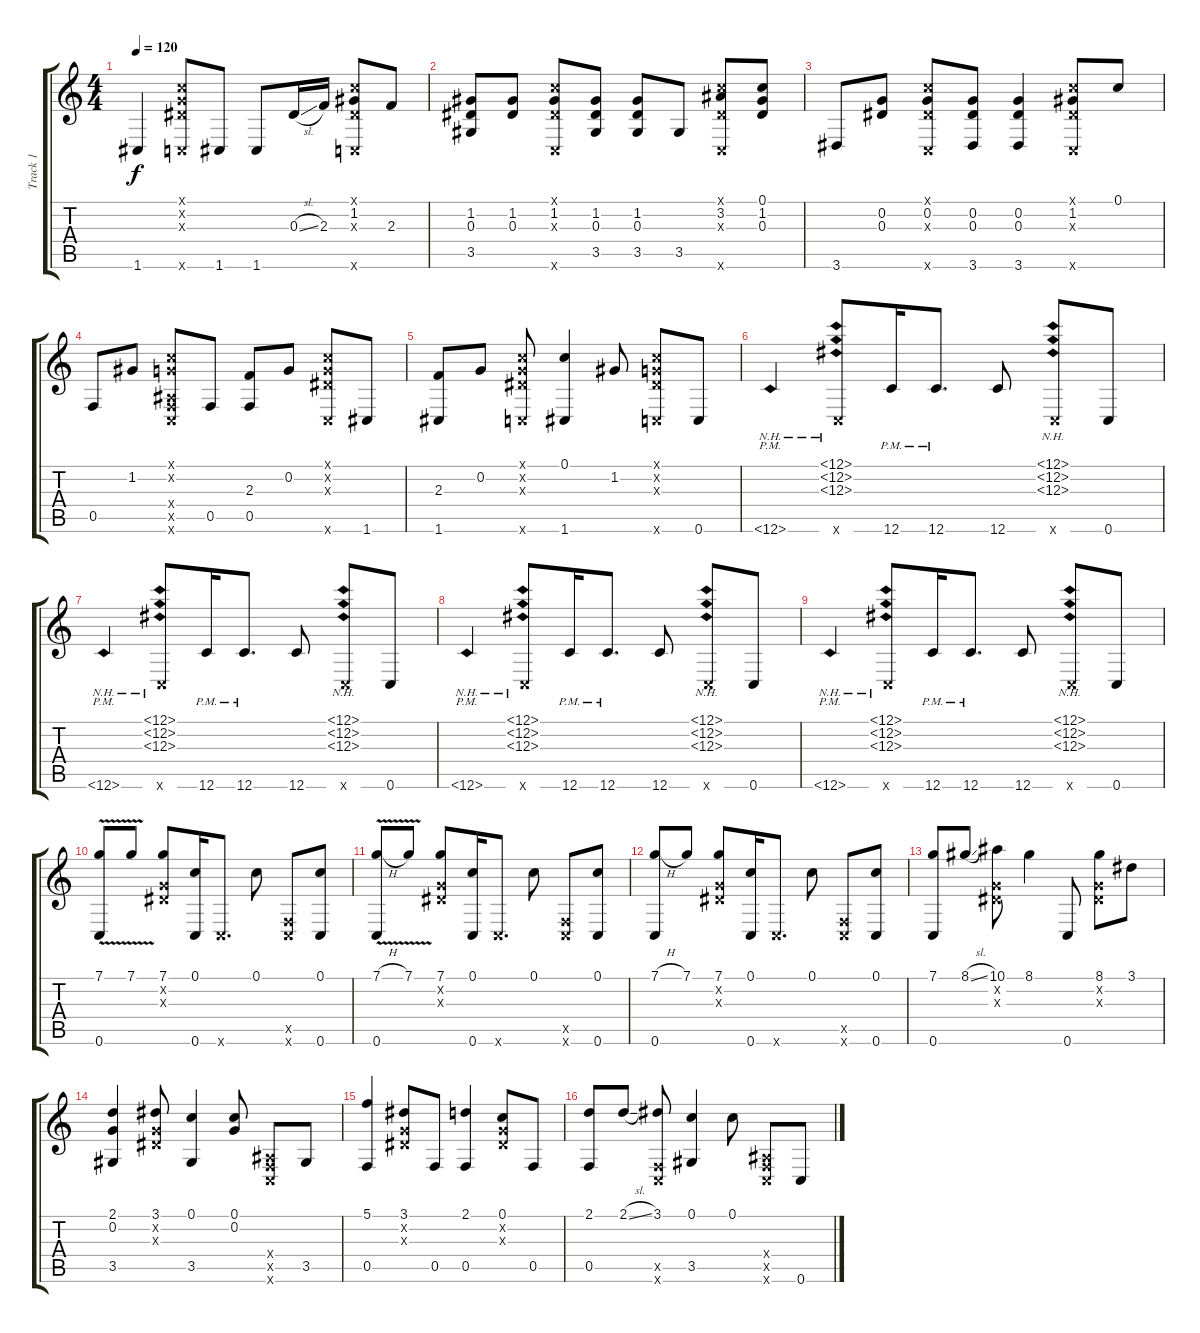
\track ("Track 1" "Track 1") {instrument acousticguitarsteel}
\staff {score tabs}
\tuning (C4 G3 Eb3 Bb2 F2 C2) {hide}
\ts (4 4)
\tempo 120
\clef g2
\ks c
1.6.4{dy f} (0.1{x} 0.2{x} 0.3{x} 0.6{x}).8 1.6.8 1.6.8 0.3{sl}.16 2.3.16 (0.1{x} 1.2 0.3{x} 0.6{x}).8 2.3.8 |
(1.2 0.3 3.5).8 (1.2 0.3).8 (0.1{x} 1.2 0.3{x} 0.6{x}).8 (1.2 0.3 3.5).8 (1.2 0.3 3.5).8 3.5.8 (0.1{x} 3.2 0.3{x} 0.6{x}).8 (0.1 1.2 0.3).8 |
3.6.8 (0.2 0.3).8 (0.1{x} 0.2 0.3{x} 0.6{x}).8 (0.2 0.3 3.6).8 (0.2 0.3 3.6).4 (0.1{x} 1.2 0.3{x} 0.6{x}).8 0.1.8 |
0.5.8 1.2.8 (0.1{x} 0.2{x} 0.4{x} 0.5{x} 0.6{x}).8 0.5.8 (2.3 0.5).8 0.2.8 (0.1{x} 0.2{x} 0.3{x} 0.6{x}).8 1.6.8 |
(2.3 1.6).8 0.2.8 (0.1{x} 0.2{x} 0.3{x} 0.6{x}).8 (0.1 1.6).4 1.2.8 (0.1{x} 0.2{x} 0.3{x} 0.6{x}).8 0.6.8 |
12.6{nh pm}.4 (12.1{nh} 12.2{nh} 12.3{nh} 0.6{x}).8 12.6{pm}.16 12.6{pm}.8{d} 12.6.8 (12.1{nh} 12.2{nh} 12.3{nh} 0.6{x}).8 0.6.8 |
12.6{nh pm}.4 (12.1{nh} 12.2{nh} 12.3{nh} 0.6{x}).8 12.6{pm}.16 12.6{pm}.8{d} 12.6.8 (12.1{nh} 12.2{nh} 12.3{nh} 0.6{x}).8 0.6.8 |
12.6{nh pm}.4 (12.1{nh} 12.2{nh} 12.3{nh} 0.6{x}).8 12.6{pm}.16 12.6{pm}.8{d} 12.6.8 (12.1{nh} 12.2{nh} 12.3{nh} 0.6{x}).8 0.6.8 |
12.6{nh pm}.4 (12.1{nh} 12.2{nh} 12.3{nh} 0.6{x}).8 12.6{pm}.16 12.6{pm}.8{d} 12.6.8 (12.1{nh} 12.2{nh} 12.3{nh} 0.6{x}).8 0.6.8 |
(7.1{v} 0.6).8 7.1{v}.8 (7.1 0.2{x} 0.3{x}).8 (0.1 0.6).16 0.6{x}.8{d} 0.1.8 (0.5{x} 0.6{x}).8 (0.1 0.6).8 |
(7.1{v h} 0.6).8 7.1{v}.8 (7.1 0.2{x} 0.3{x}).8 (0.1 0.6).16 0.6{x}.8{d} 0.1.8 (0.5{x} 0.6{x}).8 (0.1 0.6).8 |
(7.1{h} 0.6).8 7.1.8 (7.1 0.2{x} 0.3{x}).8 (0.1 0.6).16 0.6{x}.8{d} 0.1.8 (0.5{x} 0.6{x}).8 (0.1 0.6).8 |
(7.1 0.6).8 8.1{sl}.8 (10.1 0.2{x} 0.3{x}).8 8.1.4 0.6.8 (8.1 0.2{x} 0.3{x}).8 3.1.8 |
(2.1 0.2 3.5).4 (3.1 0.2{x} 0.3{x}).8 (0.1 3.5).4 (0.1 0.2).8 (0.4{x} 0.5{x} 0.6{x}).8 3.5.8 |
(5.1 0.5).4 (3.1 0.2{x} 0.3{x}).8 0.5.8 (2.1 0.5).4 (0.1 0.2{x} 0.3{x}).8 0.5.8 |
(2.1 0.5).8 2.1{sl}.8 (3.1 0.5{x} 0.6{x}).8 (0.1 3.5).4 0.1.8 (0.4{x} 0.5{x} 0.6{x}).8 0.6.8
